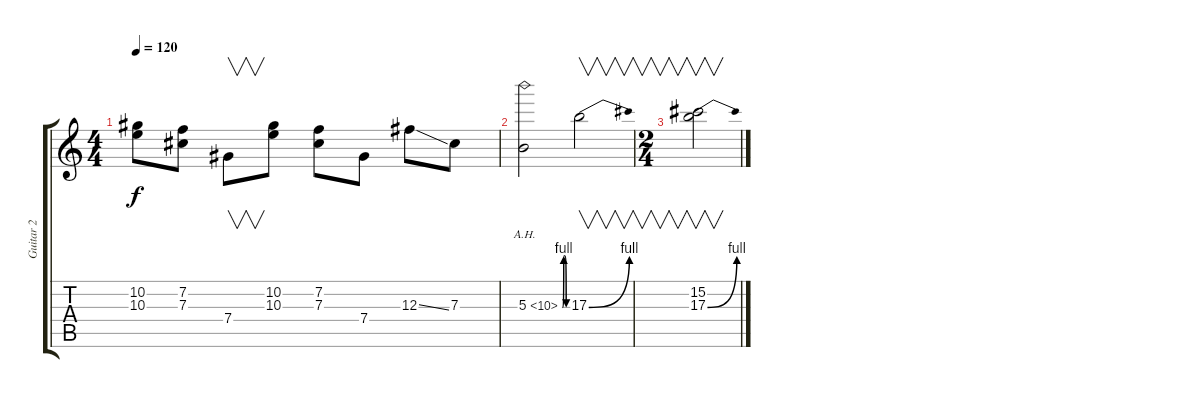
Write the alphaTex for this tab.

\track ("Guitar 2" "Guitar 2") {instrument distortionguitar}
\staff {score tabs}
\tuning (Eb4 Bb3 Gb3 Db3 Ab2 Db2) {hide}
\ts (4 4)
\tempo 120
\clef g2
\ks c
(10.2{t} 10.3{t}).8{dy f} (7.2 7.3).8 7.4.8{v} (10.2 10.3).8 (7.2 7.3).8 7.4.8 12.3{ss}.8 7.3.8 |
5.3{be (custom 0 0 15 4 30 4 45 0 60 0) ah 5}.2 17.3{be (bend 0 0 60 4)}.2{v} |
\ts (2 4)
(15.2 17.3{be (bend 0 0 60 4)}).2{v}
